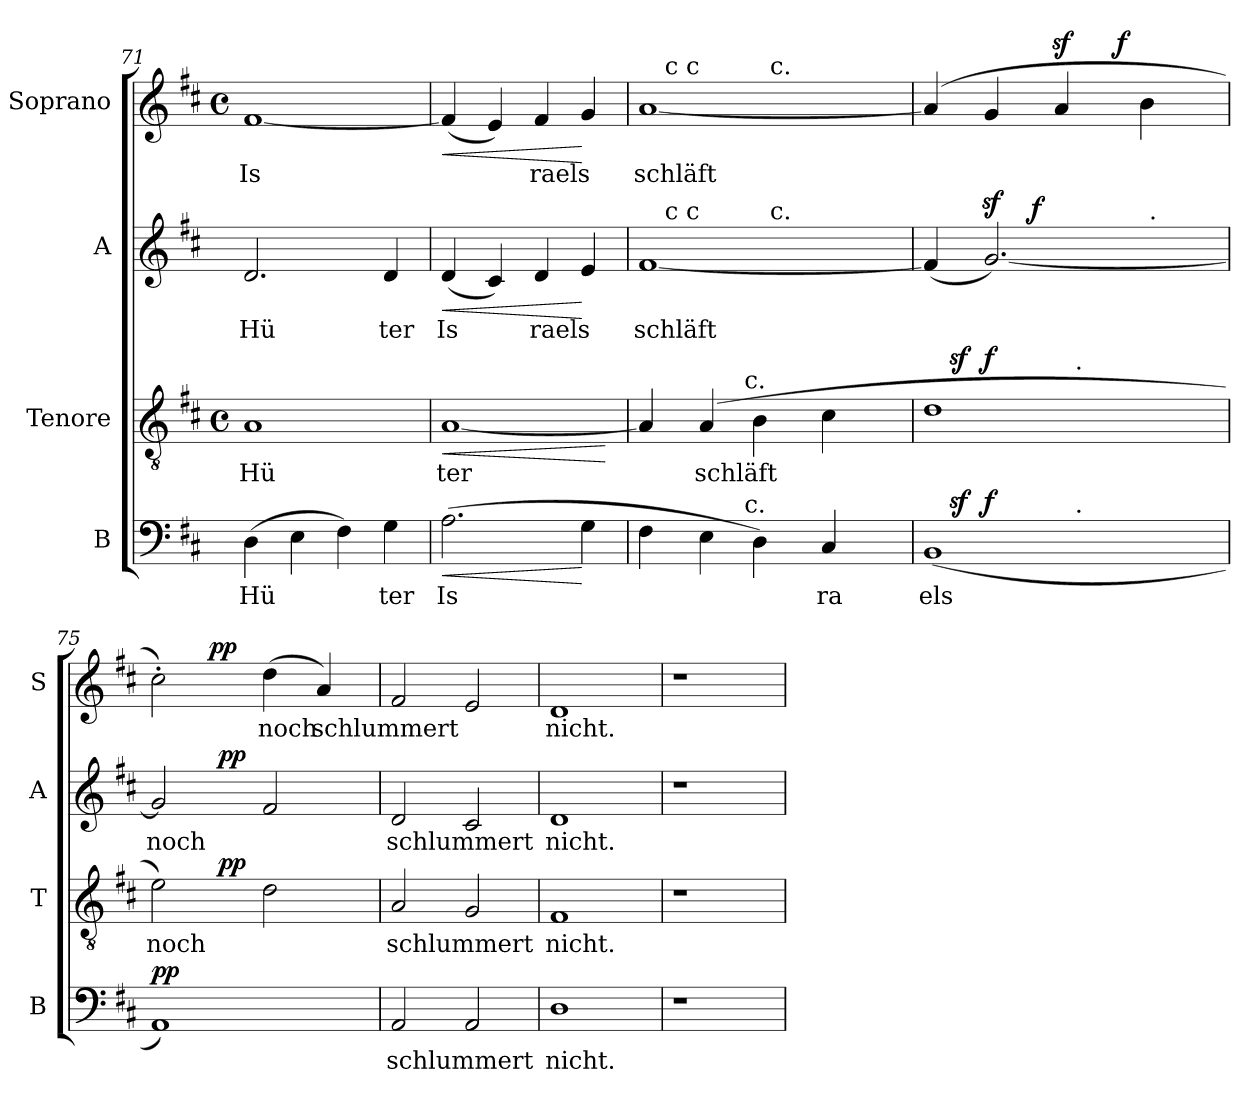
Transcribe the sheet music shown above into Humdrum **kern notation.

**kern	**text	**dynam	**kern	**text	**dynam	**kern	**text	**dynam	**kern	**text	**dynam
*part4	*part4	*part4	*part3	*part3	*part3	*part2	*part2	*part2	*part1	*part1	*part1
*staff4	*staff4	*staff4	*staff3	*staff3	*staff3	*staff2	*staff2	*staff2	*staff1	*staff1	*staff1
*I"B	*	*	*I"Tenore	*	*	*I"A	*	*	*I"Soprano	*	*
*I'B	*	*	*I'T	*	*	*I'A	*	*	*I'S	*	*
*clefF4	*	*	*clefGv2	*	*	*clefG2	*	*	*clefG2	*	*
*k[f#c#]	*	*	*k[f#c#]	*	*	*k[f#c#]	*	*	*k[f#c#]	*	*
*D:	*	*	*D:	*	*	*D:	*	*	*D:	*	*
*	*	*	*M4/4	*	*	*	*	*	*M4/4	*	*
*	*	*	*met(c)	*	*	*	*	*	*met(c)	*	*
=71	=71	=71	=71	=71	=71	=71	=71	=71	=71	=71	=71
!	!LO:LY:b	!	!	!LO:LY:b:cj	!	!	!LO:LY:b:cj	!	!	!LO:LY:b:cj	!
(>4D\	Hü	.	1A	Hü	.	2.d/	Hü	.	[<1f#	Is	.
4E\	.	.	.	.	.	.	.	.	.	.	.
4F#\)	.	.	.	.	.	.	.	.	.	.	.
!	!LO:LY:b:cj	!	!	!	!	!	!LO:LY:b:cj	!	!	!	!
4G\	ter	.	.	.	.	4d/	ter	.	.	.	.
=72	=72	=72	=72	=72	=72	=72	=72	=72	=72	=72	=72
!	!LO:LY:b:cj	!LO:HP:b	!	!LO:LY:b:cj	!LO:HP:b	!	!LO:LY:b:cj	!LO:HP:b	!	!	!LO:HP:b
(>2.A\	Is	<	[<1A	ter	<	(<4d/	Is	<	(<4f#/]	.	<
.	.	.	.	.	.	4c#/)	.	.	4e/)	.	.
!	!	!	!	!	!	!	!LO:LY:b	!	!	!LO:LY:b	!
.	.	.	.	.	.	4d/	raels	.	4f#/	raels	.
4G\	.	[	.	.	.	4e/	.	[	4g/	.	[
.	.	.	.	.	[	.	.	.	.	.	.
=73	=73	=73	=73	=73	=73	=73	=73	=73	=73	=73	=73
!	!	!	!LO:TX:a:t=c c	!	!	!	!	!	!	!	!
!LO:TX:a:t=c c	!	!	!	!	!	!	!	!	!	!	!
!	!	!	!	!	!	!	!LO:LY:b	!	!	!LO:LY:b	!
*^	*	*	*^	*	*	*^	*	*	*^	*	*
*	*	*	*	*	*	*	*	*	*^	*	*	*	*^	*	*
4F#\	4ryy	.	.	4A/]	4ryy	.	.	[<1f#	16.ryy	2ryy	schläft	.	[<1a	16.ryy	2ryy	schläft	.
!	!	!	!	!	!	!	!	!	!	!	!	!	!	!LO:TX:a:t=c c	!	!	!
!	!	!	!	!	!	!	!	!	!LO:TX:a:t=c c	!	!	!	!	!	!	!	!
.	.	.	.	.	.	.	.	.	2ryy	.	.	.	.	2ryy	.	.	.
!	!	!	!	!	!	!LO:LY:b	!	!	!	!	!	!	!	!	!	!	!
4E\	8...ryy	.	.	(>4A/	8...ryy	schläft	.	.	.	.	.	.	.	.	.	.	.
!	!	!	!	!	!LO:TX:a:t=c.	!	!	!	!	!	!	!	!	!	!	!	!
!	!LO:TX:a:t=c.	!	!	!	!	!	!	!	!	!	!	!	!	!	!	!	!
.	2ryy	.	.	.	2ryy	.	.	.	.	.	.	.	.	.	.	.	.
4D\)	.	.	.	4B\	.	.	.	.	.	32.ryy	.	.	.	.	32.ryy	.	.
!	!	!	!	!	!	!	!	!	!	!	!	!	!	!	!LO:TX:a:t=c.	!	!
!	!	!	!	!	!	!	!	!	!	!LO:TX:a:t=c.	!	!	!	!	!	!	!
.	.	.	.	.	.	.	.	.	.	4ryy	.	.	.	.	4ryy	.	.
.	.	.	.	.	.	.	.	.	4ryy	.	.	.	.	4ryy	.	.	.
!	!	!LO:LY:b:cj	!	!	!	!	!	!	!	!	!	!	!	!	!	!	!
4C#/	.	ra	.	4c#\	.	.	.	.	.	.	.	.	.	.	.	.	.
.	.	.	.	.	.	.	.	.	.	8ryy	.	.	.	.	8ryy	.	.
.	.	.	.	.	.	.	.	.	8ryy	.	.	.	.	8ryy	.	.	.
.	.	.	.	.	.	.	.	.	.	16ryy	.	.	.	.	16ryy	.	.
.	.	.	.	.	.	.	.	.	32ryy	.	.	.	.	32ryy	.	.	.
.	64ryy	.	.	.	64ryy	.	.	.	.	64ryy	.	.	.	.	64ryy	.	.
=74	=74	=74	=74	=74	=74	=74	=74	=74	=74	=74	=74	=74	=74	=74	=74	=74	=74
!	!	!LO:LY:b:cj	!	!	!	!	!	!	!	!	!	!	!	!	!	!	!
*^	*^	*	*	*^	*^	*	*	*	*	*	*	*	*	*v	*v	*	*
(<1BB	16.ryy	4ryy	2ryy	els	.	1d	16.ryy	4ryy	2ryy	.	.	(<4f#/]	4ryy	2ryy	.	.	(>4a/]	2ryy	.	.
!	!	!	!	!	!LO:DY:a	!	!	!	!	!	!LO:DY:a	!	!	!	!	!	!	!	!	!
.	2ryy	.	.	.	sf	.	2ryy	.	.	.	sf	.	.	.	.	.	.	.	.	.
!	!	!	!	!	!LO:DY:a	!	!	!	!	!	!LO:DY:a	!	!	!	!	!	!	!	!	!
.	.	2.ryy	.	.	f	.	.	2.ryy	.	.	f	[<2.gz>/)	8ryy	.	.	.	4g/	.	.	.
.	.	.	.	.	.	.	.	.	.	.	.	.	32.ryy	.	.	.	.	.	.	.
!	!	!	!	!	!	!	!	!	!	!	!	!	!	!	!	!LO:DY:a	!	!	!	!
.	.	.	.	.	.	.	.	.	.	.	.	.	2ryy	.	.	f	.	.	.	.
.	.	.	16ryy	.	.	.	.	.	16ryy	.	.	.	.	4ryy	.	.	4az>/	8ryy	.	.
!	!	!	!	!	!	!	!	!	!LO:TX:a:t=.	!	!	!	!	!	!	!	!	!	!	!
!	!	!	!LO:TX:a:t=.	!	!	!	!	!	!	!	!	!	!	!	!	!	!	!	!	!
.	.	.	4..ryy	.	.	.	.	.	4..ryy	.	.	.	.	.	.	.	.	.	.	.
.	4ryy	.	.	.	.	.	4ryy	.	.	.	.	.	.	.	.	.	.	.	.	.
.	.	.	.	.	.	.	.	.	.	.	.	.	.	.	.	.	.	32.ryy	.	.
!	!	!	!	!	!	!	!	!	!	!	!	!	!	!	!	!	!	!	!	!LO:DY:a
.	.	.	.	.	.	.	.	.	.	.	.	.	.	.	.	.	.	4ryy	.	f
.	.	.	.	.	.	.	.	.	.	.	.	.	.	64ryy	.	.	4b\	.	.	.
!	!	!	!	!	!	!	!	!	!	!	!	!	!	!LO:TX:a:t=.	!	!	!	!	!	!
.	.	.	.	.	.	.	.	.	.	.	.	.	.	8...ryy	.	.	.	.	.	.
.	8ryy	.	.	.	.	.	8ryy	.	.	.	.	.	.	.	.	.	.	.	.	.
.	.	.	.	.	.	.	.	.	.	.	.	.	16ryy	.	.	.	.	16ryy	.	.
.	32ryy	.	.	.	.	.	32ryy	.	.	.	.	.	.	.	.	.	.	.	.	.
.	.	.	.	.	.	.	.	.	.	.	.	.	64ryy	.	.	.	.	64ryy	.	.
=75	=75	=75	=75	=75	=75	=75	=75	=75	=75	=75	=75	=75	=75	=75	=75	=75	=75	=75	=75	=75
!	!	!	!	!	!LO:DY:a	!	!	!	!	!LO:LY:b	!	!	!	!	!LO:LY:b	!	!	!	!	!
*v	*v	*v	*v	*	*	*	*	*	*	*	*	*	*v	*v	*	*	*	*	*	*
*	*	*	*	*v	*v	*v	*	*	*	*	*	*	*	*	*	*
1AA)	.	pp	2e\)	4ryy	noch	.	2g/]	4ryy	noch	.	2cc#'>\)	4ryy	.	.
.	.	.	.	32ryy	.	.	.	32ryy	.	.	.	64ryy	.	.
!	!	!	!	!	!	!	!	!	!	!	!	!	!	!LO:DY:a
.	.	.	.	.	.	.	.	.	.	.	.	2ryy	.	pp
!	!	!	!	!	!	!LO:DY:a	!	!	!	!LO:DY:a	!	!	!	!
.	.	.	.	2ryy	.	pp	.	2ryy	.	pp	.	.	.	.
!	!	!	!	!	!	!	!	!	!	!	!	!	!LO:LY:b	!
.	.	.	2d\	.	.	.	2f#/	.	.	.	(>4dd\	.	noch	.
!	!	!	!	!	!	!	!	!	!	!	!	!	!LO:LY:b	!
.	.	.	.	.	.	.	.	.	.	.	4a/)	.	schlummert	.
.	.	.	.	.	.	.	.	.	.	.	.	8...ryy	.	.
.	.	.	.	8..ryy	.	.	.	8..ryy	.	.	.	.	.	.
=76	=76	=76	=76	=76	=76	=76	=76	=76	=76	=76	=76	=76	=76	=76
!	!LO:LY:b:cj	!	!	!	!LO:LY:b:cj	!	!	!	!LO:LY:b:cj	!	!	!	!	!
*	*	*	*v	*v	*	*	*	*	*	*	*v	*v	*	*
*	*	*	*	*	*	*v	*v	*	*	*	*	*
2AA/	schlummert	.	2A/	schlummert	.	2d/	schlummert	.	2f#/	.	.
2AA/	.	.	2G/	.	.	2c#/	.	.	2e/	.	.
=77	=77	=77	=77	=77	=77	=77	=77	=77	=77	=77	=77
!	!LO:LY:b:cj	!	!	!LO:LY:b:cj	!	!	!LO:LY:b:cj	!	!	!LO:LY:b:cj	!
1D	nicht.	.	1F#	nicht.	.	1d	nicht.	.	1d	nicht.	.
=78	=78	=78	=78	=78	=78	=78	=78	=78	=78	=78	=78
1r	.	.	1r	.	.	1r	.	.	1r	.	.
=79	=79	=79	=79	=79	=79	=79	=79	=79	=79	=79	=79
1r;<	.	.	1r;<	.	.	1r;<	.	.	1r;<	.	.
=	==	==	=	==	==	=	==	==	==	==	==
*-	*-	*-	*-	*-	*-	*-	*-	*-	*-	*-	*-
